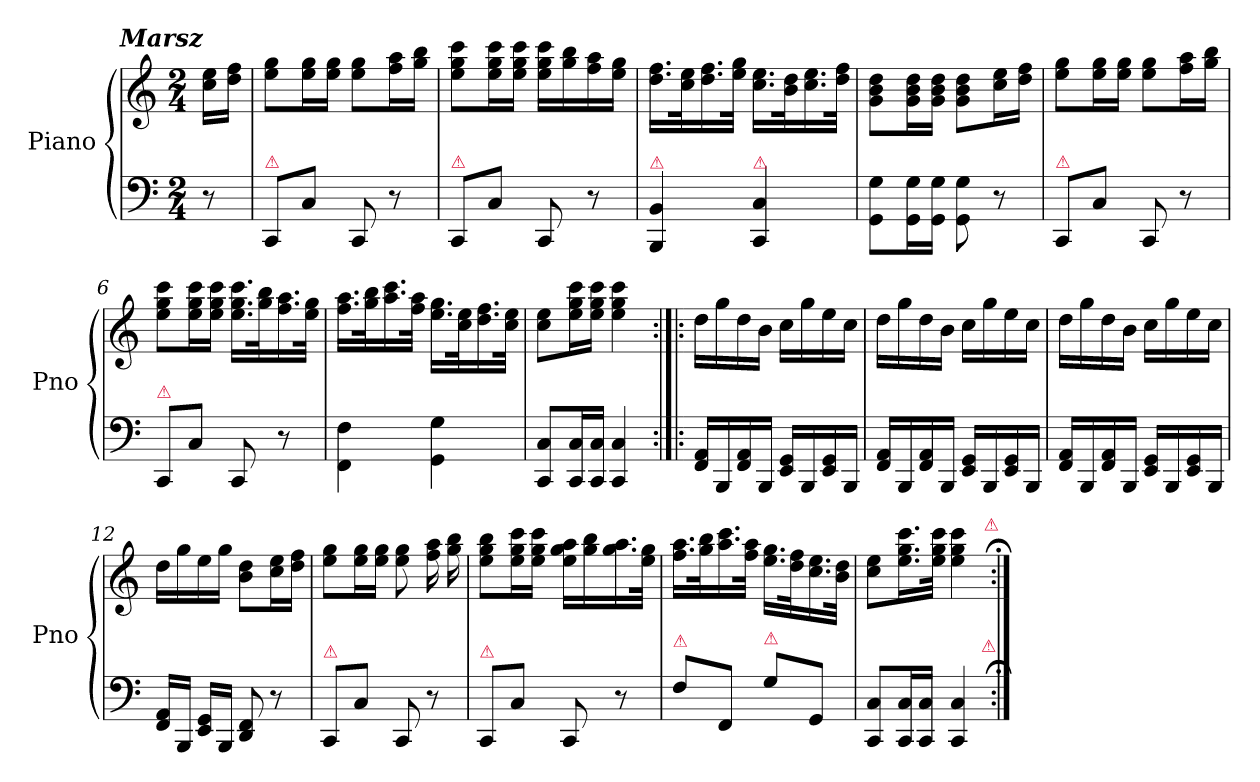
**kern	**kern
*part1	*part1
*staff2	*staff1
*I"Piano	*
*I'Pno	*
*clefF4	*clefG2
*k[]	*k[]
*M2/4	*M2/4
=	=
!	!LO:TX:a:Bi:rj:t=Marsz
8r	16cc\ 16ee\LL
.	16dd\ 16ff\JJ
=1	=1
!LO:TX:a:color=crimson:t=⚠	!
8CC/L	8ee\ 8gg\L
8C\J	16ee\ 16gg\L
.	16ee\ 16gg\JJ
8CC/	8ee\ 8gg\L
8r	16ff\ 16aa\L
.	16gg\ 16bb\JJ
=2	=2
!LO:TX:a:color=crimson:t=⚠	!
8CC/L	8ee\ 8gg\ 8ccc\L
8C\J	16ee\ 16gg\ 16ccc\L
.	16ee\ 16gg\ 16ccc\JJ
8CC/	16ee\ 16gg\ 16ccc\LL
.	16gg\ 16bb\
8r	16ff\ 16aa\
.	16ee\ 16gg\JJ
=3	=3
!LO:TX:a:color=crimson:t=⚠	!
4BBB/ 4BB/	16.dd\ 16.ff\LL
.	32cc\ 32ee\K
.	16.dd\ 16.ff\
.	32ee\ 32gg\JJk
!LO:TX:a:color=crimson:t=⚠	!
4CC/ 4C/	16.cc\ 16.ee\LL
.	32b\ 32dd\K
.	16.cc\ 16.ee\
.	32dd\ 32ff\JJk
=4	=4
8GG\ 8G\L	8g\ 8b\ 8dd\L
16GG\ 16G\L	16g\ 16b\ 16dd\L
16GG\ 16G\JJ	16g\ 16b\ 16dd\JJ
8GG\ 8G\	8g\ 8b\ 8dd\L
8r	16cc\ 16ee\L
.	16dd\ 16ff\JJ
=5	=5
!LO:TX:a:color=crimson:t=⚠	!
8CC/L	8ee\ 8gg\L
8C\J	16ee\ 16gg\L
.	16ee\ 16gg\JJ
8CC/	8ee\ 8gg\L
8r	16ff\ 16aa\L
.	16gg\ 16bb\JJ
=6	=6
!LO:TX:a:color=crimson:t=⚠	!
8CC/L	8ee\ 8gg\ 8ccc\L
8C\J	16ee\ 16gg\ 16ccc\L
.	16ee\ 16gg\ 16ccc\JJ
8CC/	16.ee\ 16.gg\ 16.ccc\LL
.	32gg\ 32bb\K
8r	16.ff\ 16.aa\
.	32ee\ 32gg\JJk
=7	=7
4FF\ 4F\	16.ff\ 16.aa\LL
.	32gg\ 32bb\K
.	16.aa\ 16.ccc\
.	32ff\ 32aa\JJk
4GG\ 4G\	16.ee\ 16.gg\LL
.	32cc\ 32ee\K
.	16.dd\ 16.ff\
.	32cc\ 32ee\JJk
=8	=8
8CC/ 8C/L	8cc\ 8ee\L
16CC/ 16C/L	16ee\ 16gg\ 16ccc\L
16CC/ 16C/JJ	16ee\ 16gg\ 16ccc\JJ
4CC/ 4C/	4ee\ 4gg\ 4ccc\
=9:|!|:	=9:|!|:
16FF/ 16AA/LL	16dd\LL
16BBB/	16gg\
16FF/ 16AA/	16dd\
16BBB/JJ	16b\JJ
16EE/ 16GG/LL	16cc\LL
16BBB/	16gg\
16EE/ 16GG/	16ee\
16BBB/JJ	16cc\JJ
=10	=10
16FF/ 16AA/LL	16dd\LL
16BBB/	16gg\
16FF/ 16AA/	16dd\
16BBB/JJ	16b\JJ
16EE/ 16GG/LL	16cc\LL
16BBB/	16gg\
16EE/ 16GG/	16ee\
16BBB/JJ	16cc\JJ
=11	=11
16FF/ 16AA/LL	16dd\LL
16BBB/	16gg\
16FF/ 16AA/	16dd\
16BBB/JJ	16b\JJ
16EE/ 16GG/LL	16cc\LL
16BBB/	16gg\
16EE/ 16GG/	16ee\
16BBB/JJ	16cc\JJ
=12	=12
16FF/ 16AA/LL	16dd\LL
16BBB/JJ	16gg\
16EE/ 16GG/LL	16ee\
16BBB/JJ	16gg\JJ
8DD/ 8FF/	8b\ 8dd\L
8r	16cc\ 16ee\L
.	16dd\ 16ff\JJ
=13	=13
!LO:TX:a:color=crimson:t=⚠	!
8CC/L	8ee\ 8gg\L
8C\J	16ee\ 16gg\L
.	16ee\ 16gg\JJ
8CC/	8ee\ 8gg\
8r	16ff\ 16aa\
.	16gg\ 16bb\
=14	=14
!LO:TX:a:color=crimson:t=⚠	!
8CC/L	8ee\ 8gg\ 8bb\L
8C\J	16ee\ 16gg\ 16ccc\L
.	16ee\ 16gg\ 16ccc\JJ
8CC/	16ee\ 16gg\ 16aa\LL
.	16gg\ 16bb\
8r	16.gg\ 16.aa\
.	32ee\ 32gg\JJk
=15	=15
!LO:TX:a:color=crimson:t=⚠	!
8F\L	16.ff\ 16.aa\LL
.	32gg\ 32bb\K
8FF/J	16.aa\ 16.ccc\
.	32ff\ 32aa\JJk
!LO:TX:a:color=crimson:t=⚠	!
8G\L	16.ee\ 16.gg\LL
.	32dd\ 32ff\K
8GG/J	16.cc\ 16.ee\
.	32b\ 32dd\JJk
=16	=16
8CC/ 8C/L	8cc\ 8ee\L
16CC/ 16C/L	16.ee\ 16.gg\ 16.ccc\L
16CC/ 16C/JJ	.
.	32ee\ 32gg\ 32ccc\JJk
4CC/ 4C/	4ee\ 4gg\ 4ccc\
!	!LO:TX:a:color=crimson:t=⚠
!LO:TX:a:color=crimson:t=⚠	!
=:|!;	=:|!;
*-	*-
